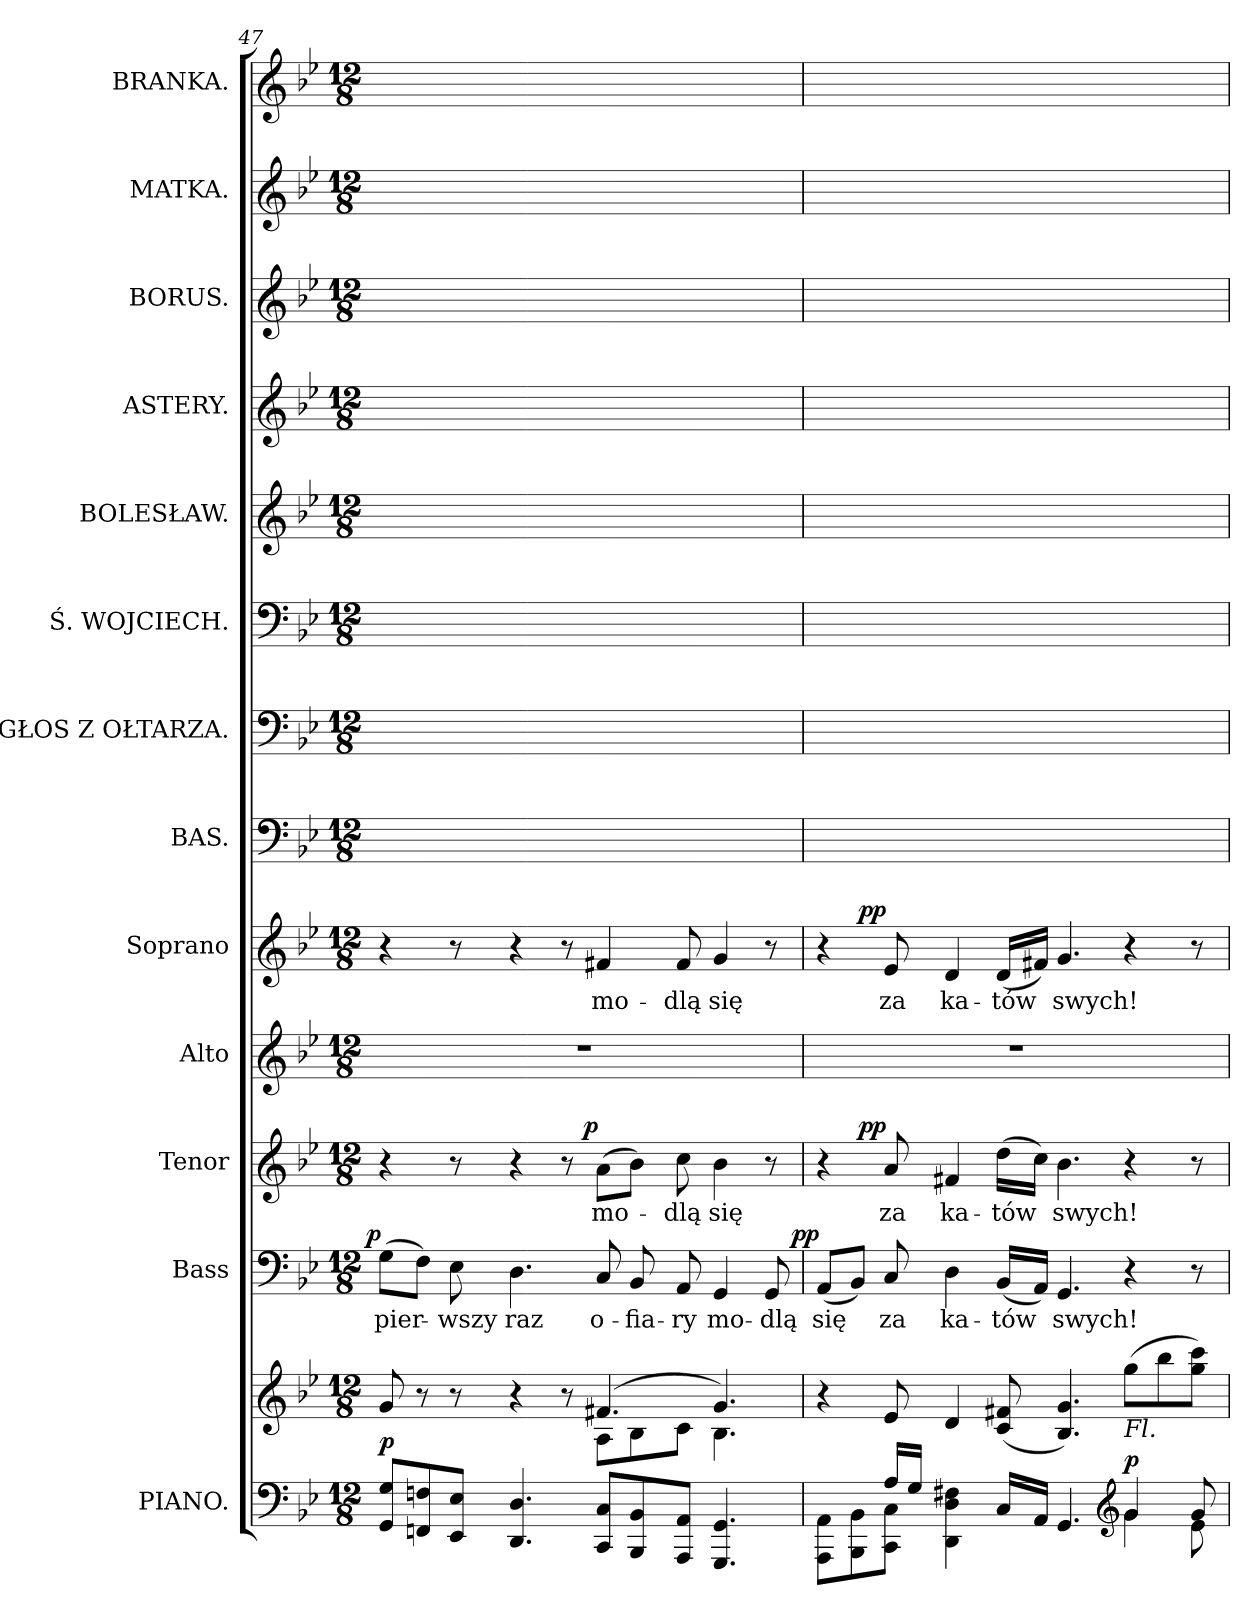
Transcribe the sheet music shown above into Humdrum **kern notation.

**kern	**kern	**dynam	**kern	**text	**dynam	**kern	**text	**dynam	**kern	**kern	**text	**dynam	**kern	**kern	**kern	**kern	**kern	**kern	**kern	**kern
*part13	*part13	*part13	*part12	*part12	*part12	*part11	*part11	*part11	*part10	*part9	*part9	*part9	*part8	*part7	*part6	*part5	*part4	*part3	*part2	*part1
*staff14	*staff13	*staff13/14	*staff12	*staff12	*staff12	*staff11	*staff11	*staff11	*staff10	*staff9	*staff9	*staff9	*staff8	*staff7	*staff6	*staff5	*staff4	*staff3	*staff2	*staff1
*I"PIANO.	*	*	*I"Bass	*	*	*I"Tenor	*	*	*I"Alto	*I"Soprano	*	*	*I"BAS.	*I"GŁOS Z OŁTARZA.	*I"Ś. WOJCIECH.	*I"BOLESŁAW.	*I"ASTERY.	*I"BORUS.	*I"MATKA.	*I"BRANKA.
*I'Pno	*	*	*I'B	*	*	*I'T	*	*	*I'A	*I'S	*	*	*I'Bas.	*I'Gł	*I'Ś. W.	*I'Bol	*I'As	*I'Bo	*I'M	*I'Br
*clefF4	*clefG2	*	*clefF4	*	*	*clefG2	*	*	*clefG2	*clefG2	*	*	*clefF4	*clefF4	*clefF4	*clefG2	*clefG2	*clefG2	*clefG2	*clefG2
*	*	*	*	*	*	*ITrd8c12	*	*	*	*	*	*	*	*	*	*ITrd8c12	*	*ITrd8c12	*	*
*k[b-e-]	*k[b-e-]	*	*k[b-e-]	*	*	*k[b-e-]	*	*	*k[b-e-]	*k[b-e-]	*	*	*k[b-e-]	*k[b-e-]	*k[b-e-]	*k[b-e-]	*k[b-e-]	*k[b-e-]	*k[b-e-]	*k[b-e-]
*M12/8	*M12/8	*	*M12/8	*	*	*M12/8	*	*	*M12/8	*M12/8	*	*	*M12/8	*M12/8	*M12/8	*M12/8	*M12/8	*M12/8	*M12/8	*M12/8
=47	=47	=47	=47	=47	=47	=47	=47	=47	=47	=47	=47	=47	=47	=47	=47	=47	=47	=47	=47	=47
!	!LO:N:vis=4	!	!	!	!LO:DY:a:rj	!	!	!	!	!	!	!	!	!	!	!	!	!	!	!
*	*^	*	*	*	*	*	*	*	*	*	*	*	*	*	*	*	*	*	*	*
8GG/ 8G/L	8g/	2.ryy	p	(8G\L	pier-	p	4r	.	.	1.r	4r	.	.	1.ryy	1.ryy	1.ryy	1.ryy	1.ryy	1.ryy	1.ryy	1.ryy
8FFn/ 8Fn/	8r	.	.	8F\J)	.	.	.	.	.	.	.	.	.	.	.	.	.	.	.	.	.
8EE-/ 8E-/J	8r	.	.	8E-\	-wszy	.	8r	.	.	.	8r	.	.	.	.	.	.	.	.	.	.
4.DD/ 4.D/	4r	.	.	4.D\	raz	.	4r	.	.	.	4r	.	.	.	.	.	.	.	.	.	.
.	8r	.	.	.	.	.	8r	.	.	.	8r	.	.	.	.	.	.	.	.	.	.
!	!	!	!	!	!	!	!	!	!LO:DY:a:rj	!	!	!	!	!	!	!	!	!	!	!	!
8CC/ 8C/L	(4.f#X/	8A\L	.	8C/	o-	.	(8A\L	mo-	p	.	4f#X/	mo-	.	.	.	.	.	.	.	.	.
8BBB-/ 8BB-/	.	8B-\	.	8BB-/	-fia-	.	8B-\J)	.	.	.	.	.	.	.	.	.	.	.	.	.	.
8AAA/ 8AA/J	.	8c\J	.	8AA/	-ry	.	8c\	-dlą	.	.	8f#/	-dlą	.	.	.	.	.	.	.	.	.
4.GGG/ 4.GG/	4.g/)	4.B-\	.	4GG/	mo-	.	4B-\	się	.	.	4g/	się	.	.	.	.	.	.	.	.	.
.	.	.	.	8GG/	-dlą	.	8r	.	.	.	8r	.	.	.	.	.	.	.	.	.	.
*	*v	*v	*	*	*	*	*	*	*	*	*	*	*	*	*	*	*	*	*	*	*
=48	=48	=48	=48	=48	=48	=48	=48	=48	=48	=48	=48	=48	=48	=48	=48	=48	=48	=48	=48	=48
*^	*	*	*	*	*	*	*	*	*	*	*	*	*	*	*	*	*	*	*	*
!	!	!	!	!	!	!LO:DY:a:rj	!	!	!	!	!	!	!	!	!	!	!	!	!	!	!
4ryy	8AAA\ 8AA\L	4r	.	(8AA/L	się	pp	4r	.	.	1.r	4r	.	.	1.ryy	1.ryy	1.ryy	1.ryy	1.ryy	1.ryy	1.ryy	1.ryy
.	8BBB-\ 8BB-\	.	.	8BB-/J)	.	.	.	.	.	.	.	.	.	.	.	.	.	.	.	.	.
!	!	!	!	!	!	!	!	!	!LO:DY:a:rj	!	!	!	!LO:DY:a:rj	!	!	!	!	!	!	!	!
16A/LL	8CC\ 8C\J	8e-/	.	8C/	za	.	8A/	za	pp	.	8e-/	za	pp	.	.	.	.	.	.	.	.
16G/JJ	.	.	.	.	.	.	.	.	.	.	.	.	.	.	.	.	.	.	.	.	.
4ryy	4DD\ 4D\ 4F#X\	4d/	.	4D\	ka-	.	4F#X/	ka-	.	.	4d/	ka-	.	.	.	.	.	.	.	.	.
16C/LL	8ryy	(8c/ 8f#X/	.	(16BB-/LL	-tów	.	(16d\LL	-tów	.	.	(16d/LL	-tów	.	.	.	.	.	.	.	.	.
16AA/JJ	.	.	.	16AA/JJ)	.	.	16c\JJ)	.	.	.	16f#X/JJ)	.	.	.	.	.	.	.	.	.	.
4.GG/	4.ryy	4.B-/ 4.g/)	.	4.GG/	swych!	.	4.B-\	swych!	.	.	4.g/	swych!	.	.	.	.	.	.	.	.	.
*clefG2	*	*	*	*	*	*	*	*	*	*	*	*	*	*	*	*	*	*	*	*	*
!	!	!LO:TX:b:i:t=Fl.	!	!	!	!	!	!	!	!	!	!	!	!	!	!	!	!	!	!	!
!	!	!	!LO:DY:a=2	!	!	!	!	!	!	!	!	!	!	!	!	!	!	!	!	!	!
4g/	4g\	(8gg\L	p	4r	.	.	4r	.	.	.	4r	.	.	.	.	.	.	.	.	.	.
.	.	8bb-\	.	.	.	.	.	.	.	.	.	.	.	.	.	.	.	.	.	.	.
8g/	8e-\	8gg\ 8ccc\J)	.	8r	.	.	8r	.	.	.	8r	.	.	.	.	.	.	.	.	.	.
*v	*v	*	*	*	*	*	*	*	*	*	*	*	*	*	*	*	*	*	*	*	*
=	=	=	=	=	=	=	=	=	=	=	=	=	=	=	=	=	=	=	=	=
*-	*-	*-	*-	*-	*-	*-	*-	*-	*-	*-	*-	*-	*-	*-	*-	*-	*-	*-	*-	*-
